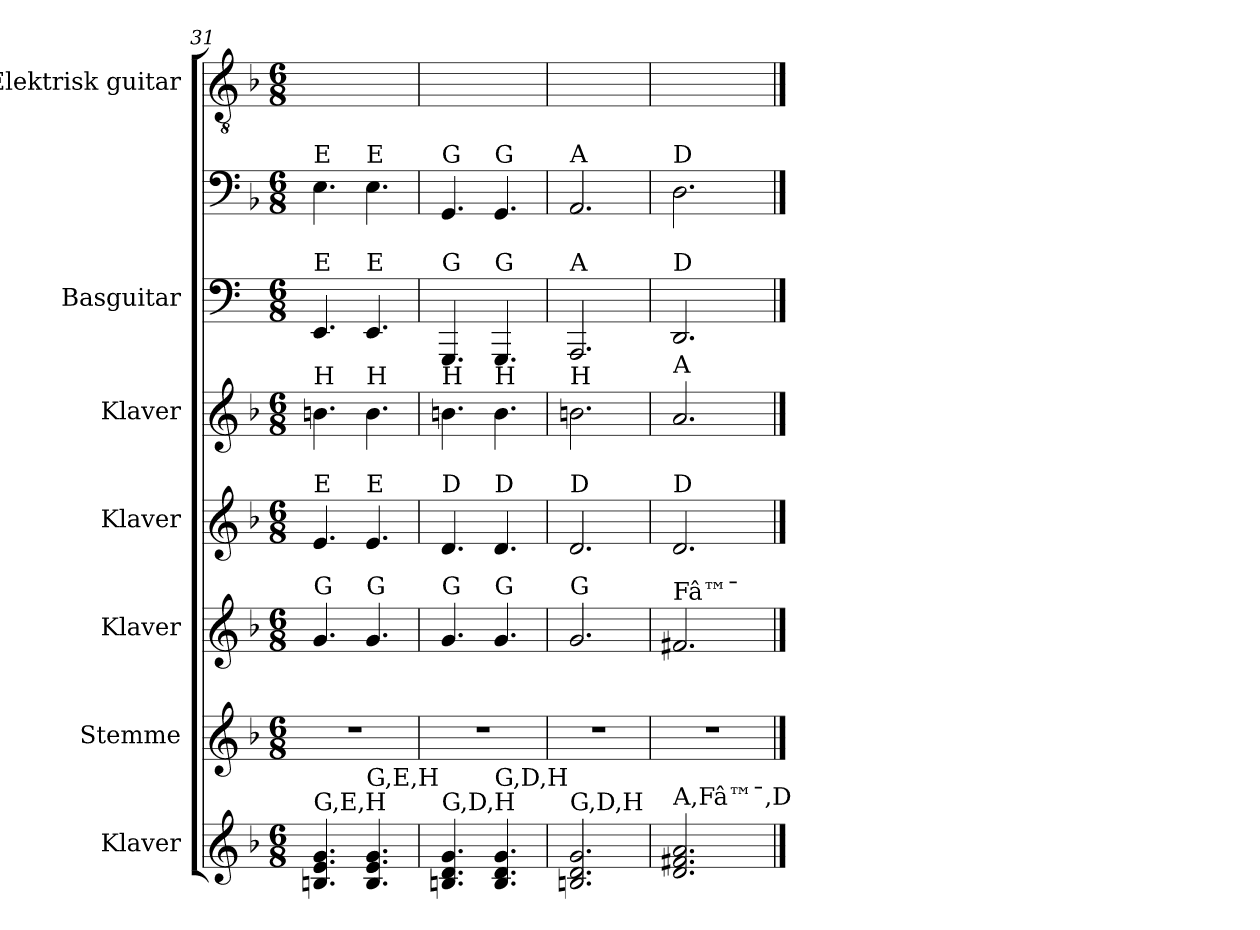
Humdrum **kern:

**kern	**kern	**kern	**kern	**kern	**kern	**kern	**kern
*part7	*part6	*part5	*part4	*part3	*part2	*part2	*part1
*staff8	*staff7	*staff6	*staff5	*staff4	*staff3	*staff2	*staff1
*I"Klaver	*I"Stemme	*I"Klaver	*I"Klaver	*I"Klaver	*I"Basguitar	*	*I"Elektrisk guitar
*I'Klav.	*	*I'Klav.	*I'Klav.	*I'Klav.	*I'B. guit.	*	*I'El-guit.
*clefG2	*clefG2	*clefG2	*clefG2	*clefG2	*	*clefF4	*clefGv2
*	*	*	*	*	*ITrd7c12	*ITrd7c12	*
*k[b-]	*k[b-]	*k[b-]	*k[b-]	*k[b-]	*	*k[b-]	*k[b-]
*M6/8	*M6/8	*M6/8	*M6/8	*M6/8	*M6/8	*M6/8	*M6/8
=31	=31	=31	=31	=31	=31	=31	=31
!	!	!	!	!	!	!LO:TX:a:t=E	!
!	!	!	!	!	!LO:TX:a:t=E	!	!
!	!	!	!	!LO:TX:a:t=H	!	!	!
!	!	!	!LO:TX:a:t=E	!	!	!	!
!	!	!LO:TX:a:t=G	!	!	!	!	!
!LO:TX:a:t=G,E,H	!	!	!	!	!	!	!
4.Bn/ 4.e/ 4.g/	2.r	4.g/	4.e/	4.bn\	4.EEE	4.EE\	4.e\yy
!	!	!	!	!	!	!LO:TX:a:t=E	!
!	!	!	!	!	!LO:TX:a:t=E	!	!
!	!	!	!	!LO:TX:a:t=H	!	!	!
!	!	!	!LO:TX:a:t=E	!	!	!	!
!	!	!LO:TX:a:t=G	!	!	!	!	!
!LO:TX:a:t=G,E,H	!	!	!	!	!	!	!
4.B/ 4.e/ 4.g/	.	4.g/	4.e/	4.b\	4.EEE	4.EE\	4.e\yy
=32	=32	=32	=32	=32	=32	=32	=32
!	!	!	!	!	!	!LO:TX:a:t=G	!
!	!	!	!	!	!LO:TX:a:t=G	!	!
!	!	!	!	!LO:TX:a:t=H	!	!	!
!	!	!	!LO:TX:a:t=D	!	!	!	!
!	!	!LO:TX:a:t=G	!	!	!	!	!
!LO:TX:a:t=G,D,H	!	!	!	!	!	!	!
4.Bn/ 4.d/ 4.g/	2.r	4.g/	4.d/	4.bn\	4.GGGG	4.GGG/	4.G/yy
!	!	!	!	!	!	!LO:TX:a:t=G	!
!	!	!	!	!	!LO:TX:a:t=G	!	!
!	!	!	!	!LO:TX:a:t=H	!	!	!
!	!	!	!LO:TX:a:t=D	!	!	!	!
!	!	!LO:TX:a:t=G	!	!	!	!	!
!LO:TX:a:t=G,D,H	!	!	!	!	!	!	!
4.B/ 4.d/ 4.g/	.	4.g/	4.d/	4.b\	4.GGGG	4.GGG/	4.G/yy
=33	=33	=33	=33	=33	=33	=33	=33
!	!	!	!	!	!	!LO:TX:a:t=A	!
!	!	!	!	!	!LO:TX:a:t=A	!	!
!	!	!	!	!LO:TX:a:t=H	!	!	!
!	!	!	!LO:TX:a:t=D	!	!	!	!
!	!	!LO:TX:a:t=G	!	!	!	!	!
!LO:TX:a:t=G,D,H	!	!	!	!	!	!	!
2.Bn/ 2.d/ 2.g/	2.r	2.g/	2.d/	2.bn\	2.AAAA	2.AAA/	2.A/yy
=34	=34	=34	=34	=34	=34	=34	=34
!	!	!	!	!	!	!LO:TX:a:t=D	!
!	!	!	!	!	!LO:TX:a:t=D	!	!
!	!	!	!	!LO:TX:a:t=A	!	!	!
!	!	!	!LO:TX:a:t=D	!	!	!	!
!	!	!LO:TX:a:t=Fâ™¯	!	!	!	!	!
!LO:TX:a:t=A,Fâ™¯,D	!	!	!	!	!	!	!
2.d/ 2.f#X/ 2.a/	2.r	2.f#X/	2.d/	2.a/	2.DDD	2.DD\	2.d\yy
==	==	==	==	==	==	==	==
*-	*-	*-	*-	*-	*-	*-	*-
